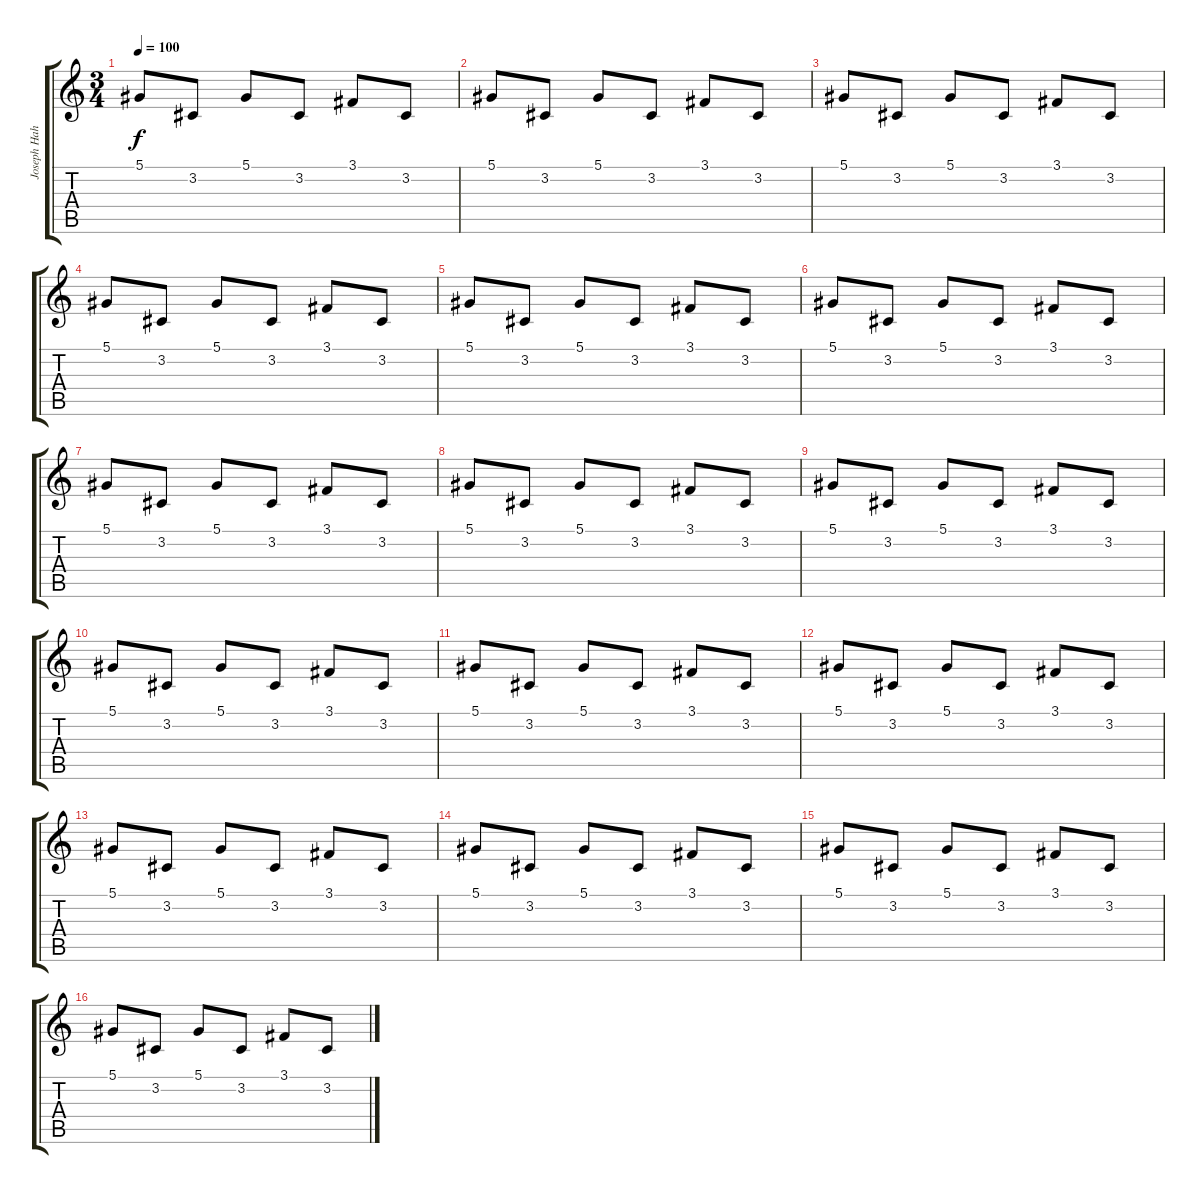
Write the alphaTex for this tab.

\track ("Joseph Hahn (Sampler 2)" "Joseph Hah") {instrument lead5charang}
\staff {score tabs}
\tuning (Eb4 Bb3 Gb3 Db3 Ab2 Db2) {hide}
\ts (3 4)
\tempo 100
\clef g2
\ks c
5.1.8{dy f} 3.2.8 5.1.8 3.2.8 3.1.8 3.2.8 |
5.1.8 3.2.8 5.1.8 3.2.8 3.1.8 3.2.8 |
5.1.8 3.2.8 5.1.8 3.2.8 3.1.8 3.2.8 |
5.1.8 3.2.8 5.1.8 3.2.8 3.1.8 3.2.8 |
5.1.8 3.2.8 5.1.8 3.2.8 3.1.8 3.2.8 |
5.1.8 3.2.8 5.1.8 3.2.8 3.1.8 3.2.8 |
5.1.8 3.2.8 5.1.8 3.2.8 3.1.8 3.2.8 |
5.1.8 3.2.8 5.1.8 3.2.8 3.1.8 3.2.8 |
5.1.8 3.2.8 5.1.8 3.2.8 3.1.8 3.2.8 |
5.1.8 3.2.8 5.1.8 3.2.8 3.1.8 3.2.8 |
5.1.8 3.2.8 5.1.8 3.2.8 3.1.8 3.2.8 |
5.1.8 3.2.8 5.1.8 3.2.8 3.1.8 3.2.8 |
5.1.8 3.2.8 5.1.8 3.2.8 3.1.8 3.2.8 |
5.1.8 3.2.8 5.1.8 3.2.8 3.1.8 3.2.8 |
5.1.8 3.2.8 5.1.8 3.2.8 3.1.8 3.2.8 |
5.1.8 3.2.8 5.1.8 3.2.8 3.1.8 3.2.8
